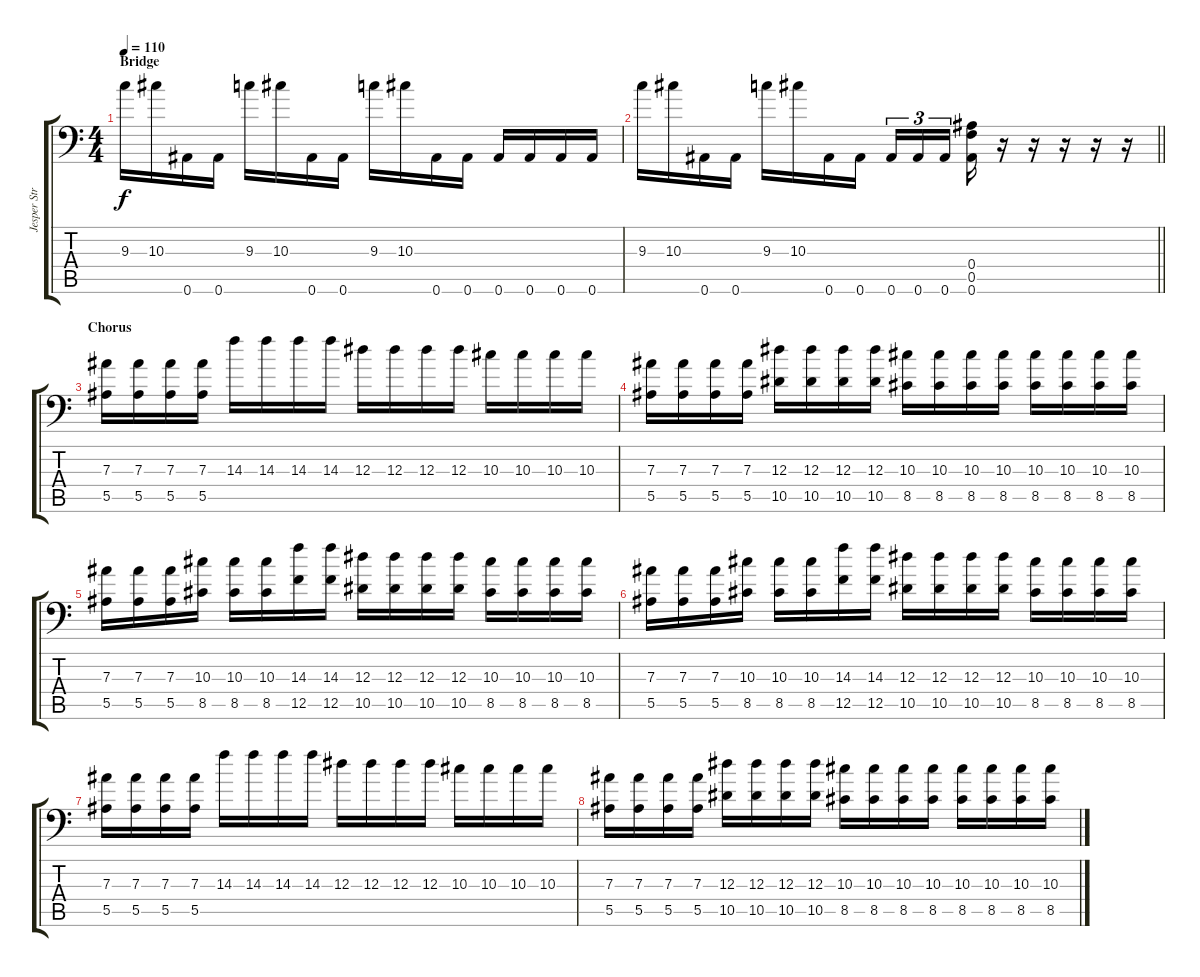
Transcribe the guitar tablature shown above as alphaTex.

\track ("Jesper Stromblad" "Jesper Str") {instrument distortionguitar}
\staff {score tabs}
\tuning (C4 G3 Eb3 Bb2 F2 Bb1) {hide}
\ts (4 4)
\section ("" "Bridge")
\tempo 110
\clef f4
\ks c
9.3.16{dy f} 10.3.16 0.6.16 0.6.16 9.3.16 10.3.16 0.6.16 0.6.16 9.3.16 10.3.16 0.6.16 0.6.16 0.6.16 0.6.16 0.6.16 0.6.16 |
\barLineRight lightlight
9.3.16 10.3.16 0.6.16 0.6.16 9.3.16 10.3.16 0.6.16 0.6.16 0.6.16{tu (3 2)} 0.6.16{tu (3 2)} 0.6.16{tu (3 2) beam splitsecondary} (0.4 0.5 0.6).16 r.16 r.16 r.16 r.16 r.16 |
\section ("" "Chorus")
(7.3 5.5).16 (7.3 5.5).16 (7.3 5.5).16 (7.3 5.5).16 14.3.16 14.3.16 14.3.16 14.3.16 12.3.16 12.3.16 12.3.16 12.3.16 10.3.16 10.3.16 10.3.16 10.3.16 |
(7.3 5.5).16 (7.3 5.5).16 (7.3 5.5).16 (7.3 5.5).16 (12.3 10.5).16 (12.3 10.5).16 (12.3 10.5).16 (12.3 10.5).16 (10.3 8.5).16 (10.3 8.5).16 (10.3 8.5).16 (10.3 8.5).16 (10.3 8.5).16 (10.3 8.5).16 (10.3 8.5).16 (10.3 8.5).16 |
(7.3 5.5).16 (7.3 5.5).16 (7.3 5.5).16 (10.3 8.5).16 (10.3 8.5).16 (10.3 8.5).16 (14.3 12.5).16 (14.3 12.5).16 (12.3 10.5).16 (12.3 10.5).16 (12.3 10.5).16 (12.3 10.5).16 (10.3 8.5).16 (10.3 8.5).16 (10.3 8.5).16 (10.3 8.5).16 |
(7.3 5.5).16 (7.3 5.5).16 (7.3 5.5).16 (10.3 8.5).16 (10.3 8.5).16 (10.3 8.5).16 (14.3 12.5).16 (14.3 12.5).16 (12.3 10.5).16 (12.3 10.5).16 (12.3 10.5).16 (12.3 10.5).16 (10.3 8.5).16 (10.3 8.5).16 (10.3 8.5).16 (10.3 8.5).16 |
(7.3 5.5).16 (7.3 5.5).16 (7.3 5.5).16 (7.3 5.5).16 14.3.16 14.3.16 14.3.16 14.3.16 12.3.16 12.3.16 12.3.16 12.3.16 10.3.16 10.3.16 10.3.16 10.3.16 |
(7.3 5.5).16 (7.3 5.5).16 (7.3 5.5).16 (7.3 5.5).16 (12.3 10.5).16 (12.3 10.5).16 (12.3 10.5).16 (12.3 10.5).16 (10.3 8.5).16 (10.3 8.5).16 (10.3 8.5).16 (10.3 8.5).16 (10.3 8.5).16 (10.3 8.5).16 (10.3 8.5).16 (10.3 8.5).16
